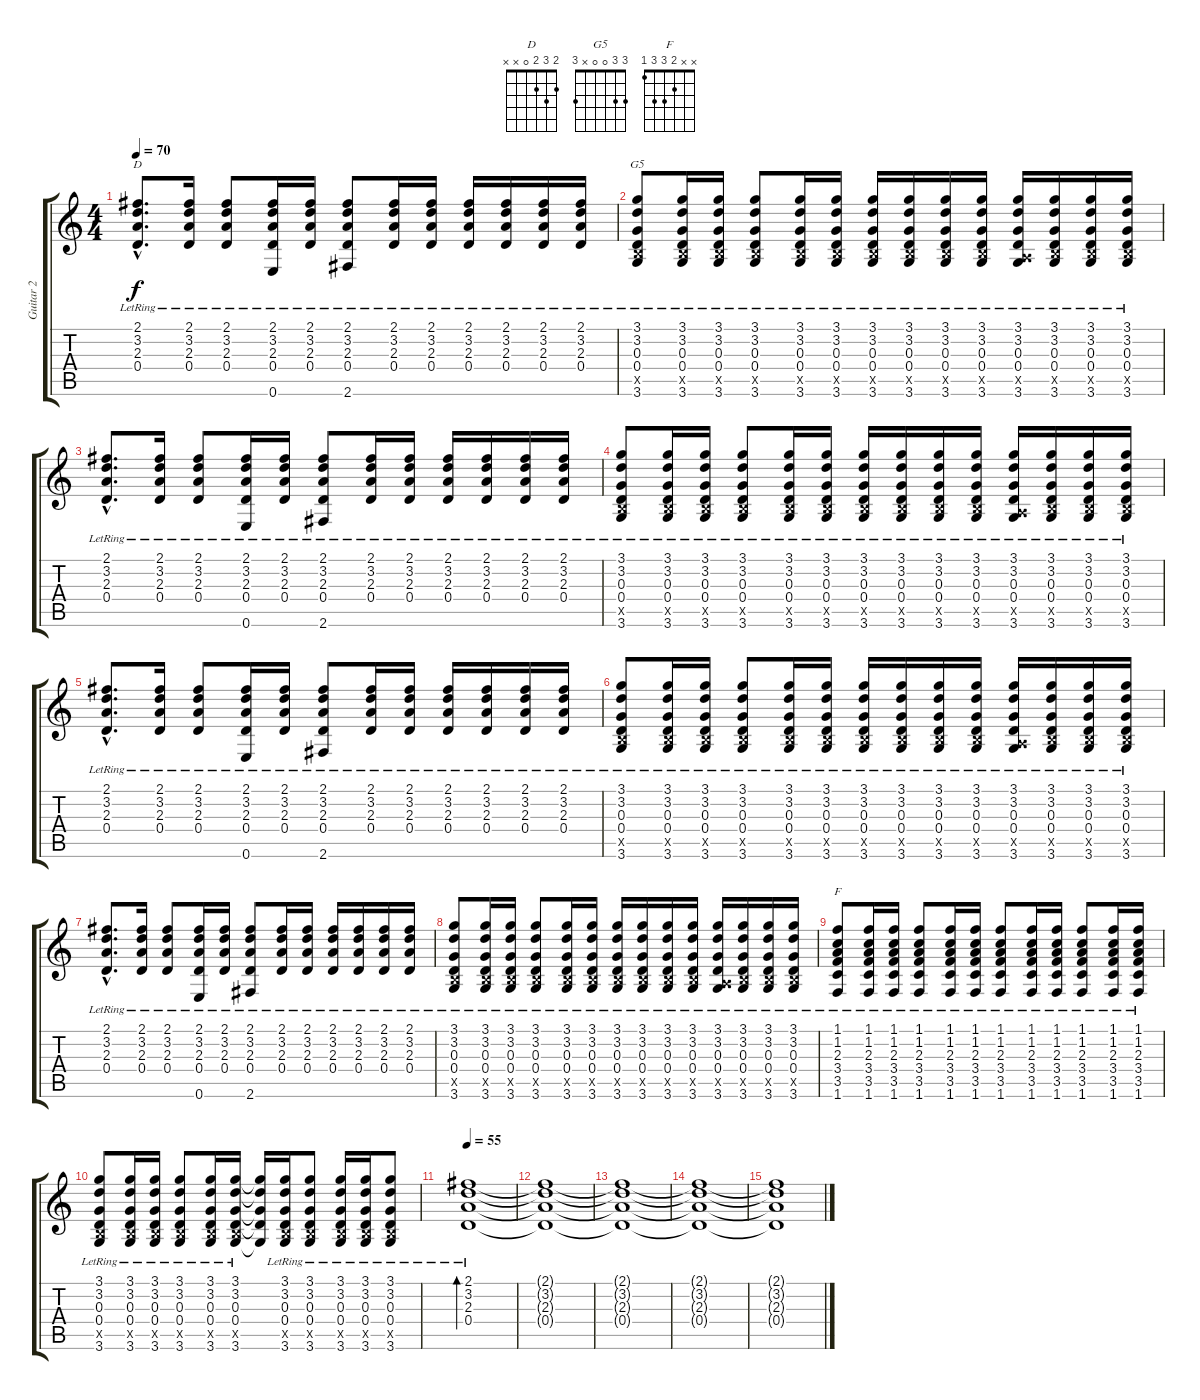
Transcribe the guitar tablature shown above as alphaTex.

\track ("Guitar 2" "Guitar 2") {instrument electricguitarjazz}
\staff {score tabs}
\tuning (E4 B3 G3 D3 A2 E2) {hide}
\chord ("D" 2 3 2 0 x x)
\chord ("G5" 3 3 0 0 x 3)
\chord ("F" x x 2 3 3 1)
\ts (4 4)
\tempo 70
\clef g2
\ks c
(2.1{hac lr} 3.2{hac lr} 2.3{hac lr} 0.4{hac lr}).8{d ch "D" dy f} (2.1{lr} 3.2{lr} 2.3{lr} 0.4{lr}).16 (2.1{lr} 3.2{lr} 2.3{lr} 0.4{lr}).8 (2.1{lr} 3.2{lr} 2.3{lr} 0.4{lr} 0.6{lr}).16 (2.1{lr} 3.2{lr} 2.3{lr} 0.4{lr}).16 (2.1{lr} 3.2{lr} 2.3{lr} 0.4{lr} 2.6{lr}).8 (2.1{lr} 3.2{lr} 2.3{lr} 0.4{lr}).16 (2.1{lr} 3.2{lr} 2.3{lr} 0.4{lr}).16 (2.1{lr} 3.2{lr} 2.3{lr} 0.4{lr}).16 (2.1{lr} 3.2{lr} 2.3{lr} 0.4{lr}).16 (2.1{lr} 3.2{lr} 2.3{lr} 0.4{lr}).16 (2.1{lr} 3.2{lr} 2.3{lr} 0.4{lr}).16 |
(3.1{lr} 3.2{lr} 0.3{lr} 0.4{lr} 2.5{x} 3.6{lr}).8{ch "G5"} (3.1{lr} 3.2{lr} 0.3{lr} 0.4{lr} 2.5{x} 3.6{lr}).16 (3.1{lr} 3.2{lr} 0.3{lr} 0.4{lr} 2.5{x} 3.6{lr}).16 (3.1{lr} 3.2{lr} 0.3{lr} 0.4{lr} 2.5{x} 3.6{lr}).8 (3.1{lr} 3.2{lr} 0.3{lr} 0.4{lr} 2.5{x} 3.6{lr}).16 (3.1{lr} 3.2{lr} 0.3{lr} 0.4{lr} 2.5{x} 3.6{lr}).16 (3.1{lr} 3.2{lr} 0.3{lr} 0.4{lr} 2.5{x} 3.6{lr}).16 (3.1{lr} 3.2{lr} 0.3{lr} 0.4{lr} 2.5{x} 3.6{lr}).16 (3.1{lr} 3.2{lr} 0.3{lr} 0.4{lr} 2.5{x} 3.6{lr}).16 (3.1{lr} 3.2{lr} 0.3{lr} 0.4{lr} 2.5{x} 3.6{lr}).16 (3.1{lr} 3.2{lr} 0.3{lr} 0.4{lr} 0.5{x} 3.6{lr}).16 (3.1{lr} 3.2{lr} 0.3{lr} 0.4{lr} 2.5{x} 3.6{lr}).16 (3.1{lr} 3.2{lr} 0.3{lr} 0.4{lr} 2.5{x} 3.6{lr}).16 (3.1{lr} 3.2{lr} 0.3{lr} 0.4{lr} 2.5{x} 3.6{lr}).16 |
(2.1{hac lr} 3.2{hac lr} 2.3{hac lr} 0.4{hac lr}).8{d} (2.1{lr} 3.2{lr} 2.3{lr} 0.4{lr}).16 (2.1{lr} 3.2{lr} 2.3{lr} 0.4{lr}).8 (2.1{lr} 3.2{lr} 2.3{lr} 0.4{lr} 0.6{lr}).16 (2.1{lr} 3.2{lr} 2.3{lr} 0.4{lr}).16 (2.1{lr} 3.2{lr} 2.3{lr} 0.4{lr} 2.6{lr}).8 (2.1{lr} 3.2{lr} 2.3{lr} 0.4{lr}).16 (2.1{lr} 3.2{lr} 2.3{lr} 0.4{lr}).16 (2.1{lr} 3.2{lr} 2.3{lr} 0.4{lr}).16 (2.1{lr} 3.2{lr} 2.3{lr} 0.4{lr}).16 (2.1{lr} 3.2{lr} 2.3{lr} 0.4{lr}).16 (2.1{lr} 3.2{lr} 2.3{lr} 0.4{lr}).16 |
(3.1{lr} 3.2{lr} 0.3{lr} 0.4{lr} 2.5{x} 3.6{lr}).8 (3.1{lr} 3.2{lr} 0.3{lr} 0.4{lr} 2.5{x} 3.6{lr}).16 (3.1{lr} 3.2{lr} 0.3{lr} 0.4{lr} 2.5{x} 3.6{lr}).16 (3.1{lr} 3.2{lr} 0.3{lr} 0.4{lr} 2.5{x} 3.6{lr}).8 (3.1{lr} 3.2{lr} 0.3{lr} 0.4{lr} 2.5{x} 3.6{lr}).16 (3.1{lr} 3.2{lr} 0.3{lr} 0.4{lr} 2.5{x} 3.6{lr}).16 (3.1{lr} 3.2{lr} 0.3{lr} 0.4{lr} 2.5{x} 3.6{lr}).16 (3.1{lr} 3.2{lr} 0.3{lr} 0.4{lr} 2.5{x} 3.6{lr}).16 (3.1{lr} 3.2{lr} 0.3{lr} 0.4{lr} 2.5{x} 3.6{lr}).16 (3.1{lr} 3.2{lr} 0.3{lr} 0.4{lr} 2.5{x} 3.6{lr}).16 (3.1{lr} 3.2{lr} 0.3{lr} 0.4{lr} 0.5{x} 3.6{lr}).16 (3.1{lr} 3.2{lr} 0.3{lr} 0.4{lr} 2.5{x} 3.6{lr}).16 (3.1{lr} 3.2{lr} 0.3{lr} 0.4{lr} 2.5{x} 3.6{lr}).16 (3.1{lr} 3.2{lr} 0.3{lr} 0.4{lr} 2.5{x} 3.6{lr}).16 |
(2.1{hac lr} 3.2{hac lr} 2.3{hac lr} 0.4{hac lr}).8{d} (2.1{lr} 3.2{lr} 2.3{lr} 0.4{lr}).16 (2.1{lr} 3.2{lr} 2.3{lr} 0.4{lr}).8 (2.1{lr} 3.2{lr} 2.3{lr} 0.4{lr} 0.6{lr}).16 (2.1{lr} 3.2{lr} 2.3{lr} 0.4{lr}).16 (2.1{lr} 3.2{lr} 2.3{lr} 0.4{lr} 2.6{lr}).8 (2.1{lr} 3.2{lr} 2.3{lr} 0.4{lr}).16 (2.1{lr} 3.2{lr} 2.3{lr} 0.4{lr}).16 (2.1{lr} 3.2{lr} 2.3{lr} 0.4{lr}).16 (2.1{lr} 3.2{lr} 2.3{lr} 0.4{lr}).16 (2.1{lr} 3.2{lr} 2.3{lr} 0.4{lr}).16 (2.1{lr} 3.2{lr} 2.3{lr} 0.4{lr}).16 |
(3.1{lr} 3.2{lr} 0.3{lr} 0.4{lr} 2.5{x} 3.6{lr}).8 (3.1{lr} 3.2{lr} 0.3{lr} 0.4{lr} 2.5{x} 3.6{lr}).16 (3.1{lr} 3.2{lr} 0.3{lr} 0.4{lr} 2.5{x} 3.6{lr}).16 (3.1{lr} 3.2{lr} 0.3{lr} 0.4{lr} 2.5{x} 3.6{lr}).8 (3.1{lr} 3.2{lr} 0.3{lr} 0.4{lr} 2.5{x} 3.6{lr}).16 (3.1{lr} 3.2{lr} 0.3{lr} 0.4{lr} 2.5{x} 3.6{lr}).16 (3.1{lr} 3.2{lr} 0.3{lr} 0.4{lr} 2.5{x} 3.6{lr}).16 (3.1{lr} 3.2{lr} 0.3{lr} 0.4{lr} 2.5{x} 3.6{lr}).16 (3.1{lr} 3.2{lr} 0.3{lr} 0.4{lr} 2.5{x} 3.6{lr}).16 (3.1{lr} 3.2{lr} 0.3{lr} 0.4{lr} 2.5{x} 3.6{lr}).16 (3.1{lr} 3.2{lr} 0.3{lr} 0.4{lr} 0.5{x} 3.6{lr}).16 (3.1{lr} 3.2{lr} 0.3{lr} 0.4{lr} 2.5{x} 3.6{lr}).16 (3.1{lr} 3.2{lr} 0.3{lr} 0.4{lr} 2.5{x} 3.6{lr}).16 (3.1{lr} 3.2{lr} 0.3{lr} 0.4{lr} 2.5{x} 3.6{lr}).16 |
(2.1{hac lr} 3.2{hac lr} 2.3{hac lr} 0.4{hac lr}).8{d} (2.1{lr} 3.2{lr} 2.3{lr} 0.4{lr}).16 (2.1{lr} 3.2{lr} 2.3{lr} 0.4{lr}).8 (2.1{lr} 3.2{lr} 2.3{lr} 0.4{lr} 0.6{lr}).16 (2.1{lr} 3.2{lr} 2.3{lr} 0.4{lr}).16 (2.1{lr} 3.2{lr} 2.3{lr} 0.4{lr} 2.6{lr}).8 (2.1{lr} 3.2{lr} 2.3{lr} 0.4{lr}).16 (2.1{lr} 3.2{lr} 2.3{lr} 0.4{lr}).16 (2.1{lr} 3.2{lr} 2.3{lr} 0.4{lr}).16 (2.1{lr} 3.2{lr} 2.3{lr} 0.4{lr}).16 (2.1{lr} 3.2{lr} 2.3{lr} 0.4{lr}).16 (2.1{lr} 3.2{lr} 2.3{lr} 0.4{lr}).16 |
(3.1{lr} 3.2{lr} 0.3{lr} 0.4{lr} 2.5{x} 3.6{lr}).8 (3.1{lr} 3.2{lr} 0.3{lr} 0.4{lr} 2.5{x} 3.6{lr}).16 (3.1{lr} 3.2{lr} 0.3{lr} 0.4{lr} 2.5{x} 3.6{lr}).16 (3.1{lr} 3.2{lr} 0.3{lr} 0.4{lr} 2.5{x} 3.6{lr}).8 (3.1{lr} 3.2{lr} 0.3{lr} 0.4{lr} 2.5{x} 3.6{lr}).16 (3.1{lr} 3.2{lr} 0.3{lr} 0.4{lr} 2.5{x} 3.6{lr}).16 (3.1{lr} 3.2{lr} 0.3{lr} 0.4{lr} 2.5{x} 3.6{lr}).16 (3.1{lr} 3.2{lr} 0.3{lr} 0.4{lr} 2.5{x} 3.6{lr}).16 (3.1{lr} 3.2{lr} 0.3{lr} 0.4{lr} 2.5{x} 3.6{lr}).16 (3.1{lr} 3.2{lr} 0.3{lr} 0.4{lr} 2.5{x} 3.6{lr}).16 (3.1{lr} 3.2{lr} 0.3{lr} 0.4{lr} 0.5{x} 3.6{lr}).16 (3.1{lr} 3.2{lr} 0.3{lr} 0.4{lr} 2.5{x} 3.6{lr}).16 (3.1{lr} 3.2{lr} 0.3{lr} 0.4{lr} 2.5{x} 3.6{lr}).16 (3.1{lr} 3.2{lr} 0.3{lr} 0.4{lr} 2.5{x} 3.6{lr}).16 |
(1.1{lr} 1.2{lr} 2.3{lr} 3.4{lr} 3.5{lr} 1.6{lr}).8{ch "F"} (1.1{lr} 1.2{lr} 2.3{lr} 3.4{lr} 3.5{lr} 1.6{lr}).16 (1.1{lr} 1.2{lr} 2.3{lr} 3.4{lr} 3.5{lr} 1.6{lr}).16 (1.1{lr} 1.2{lr} 2.3{lr} 3.4{lr} 3.5{lr} 1.6{lr}).8 (1.1{lr} 1.2{lr} 2.3{lr} 3.4{lr} 3.5{lr} 1.6{lr}).16 (1.1{lr} 1.2{lr} 2.3{lr} 3.4{lr} 3.5{lr} 1.6{lr}).16 (1.1{lr} 1.2{lr} 2.3{lr} 3.4{lr} 3.5{lr} 1.6{lr}).8 (1.1{lr} 1.2{lr} 2.3{lr} 3.4{lr} 3.5{lr} 1.6{lr}).16 (1.1{lr} 1.2{lr} 2.3{lr} 3.4{lr} 3.5{lr} 1.6{lr}).16 (1.1{lr} 1.2{lr} 2.3{lr} 3.4{lr} 3.5{lr} 1.6{lr}).8 (1.1{lr} 1.2{lr} 2.3{lr} 3.4{lr} 3.5{lr} 1.6{lr}).16 (1.1{lr} 1.2{lr} 2.3{lr} 3.4{lr} 3.5{lr} 1.6{lr}).16 |
(3.1{lr} 3.2{lr} 0.3{lr} 0.4{lr} 2.5{x} 3.6{lr}).8 (3.1{lr} 3.2{lr} 0.3{lr} 0.4{lr} 2.5{x} 3.6{lr}).16 (3.1{lr} 3.2{lr} 0.3{lr} 0.4{lr} 2.5{x} 3.6{lr}).16 (3.1{lr} 3.2{lr} 0.3{lr} 0.4{lr} 2.5{x} 3.6{lr}).8 (3.1{lr} 3.2{lr} 0.3{lr} 0.4{lr} 2.5{x} 3.6{lr}).16 (3.1{lr} 3.2{lr} 0.3{lr} 0.4{lr} 2.5{x} 3.6{lr}).16 (3.1{t} 3.2{t} 0.3{t} 0.4{t} 3.6{t}).16 (3.1{lr} 3.2{lr} 0.3{lr} 0.4{lr} 2.5{x} 3.6{lr}).16 (3.1{lr} 3.2{lr} 0.3{lr} 0.4{lr} 2.5{x} 3.6{lr}).8 (3.1{lr} 3.2{lr} 0.3{lr} 0.4{lr} 2.5{x} 3.6{lr}).16 (3.1{lr} 3.2{lr} 0.3{lr} 0.4{lr} 2.5{x} 3.6{lr}).16 (3.1{lr} 3.2{lr} 0.3{lr} 0.4{lr} 2.5{x} 3.6{lr}).8 |
\tempo 55
(2.1{lr} 3.2{lr} 2.3{lr} 0.4{lr}).1{bd 480} |
(2.1{t} 3.2{t} 2.3{t} 0.4{t}).1 |
(2.1{t} 3.2{t} 2.3{t} 0.4{t}).1 |
(2.1{t} 3.2{t} 2.3{t} 0.4{t}).1 |
(2.1{t} 3.2{t} 2.3{t} 0.4{t}).1
